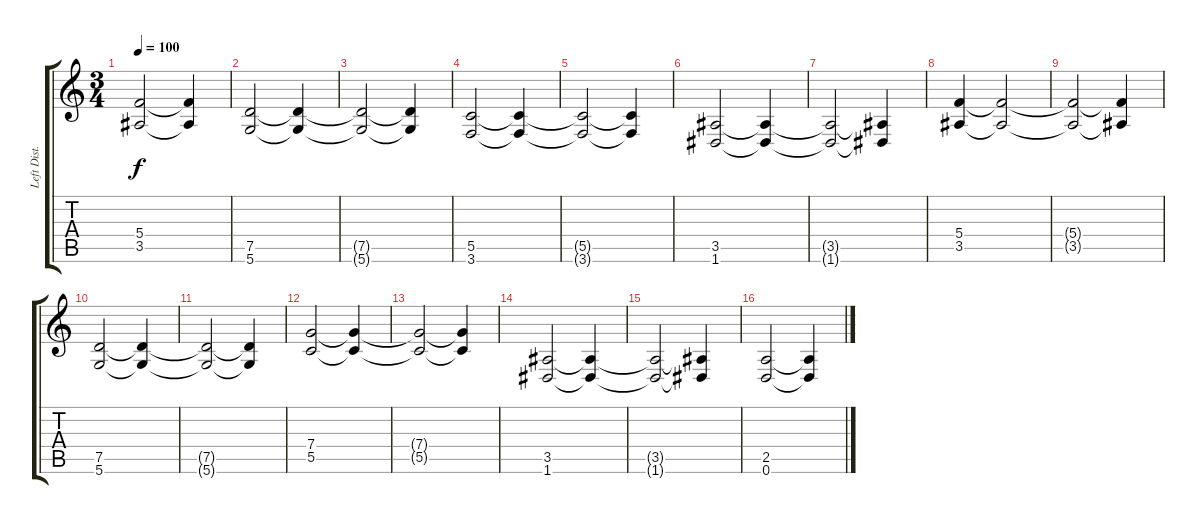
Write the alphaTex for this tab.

\track ("Left Dist. Guitar" "Left Dist.") {instrument distortionguitar}
\staff {score tabs}
\tuning (D4 A3 F3 C3 G2 D2) {hide}
\ts (3 4)
\tempo 100
\clef g2
\ks c
(5.4{t} 3.5{t}).2{dy f} (5.4{t} 3.5{t}).4 |
(7.5 5.6).2 (7.5{t} 5.6{t}).4 |
(7.5{t} 5.6{t}).2 (7.5{t} 5.6{t}).4 |
(5.5 3.6).2 (5.5{t} 3.6{t}).4 |
(5.5{t} 3.6{t}).2 (5.5{t} 3.6{t}).4 |
(3.5 1.6).2 (3.5{t} 1.6{t}).4 |
(3.5{t} 1.6{t}).2 (3.5{t} 1.6{t}).4 |
(5.4 3.5).4 (5.4{t} 3.5{t}).2 |
(5.4{t} 3.5{t}).2 (5.4{t} 3.5{t}).4 |
(7.5 5.6).2 (7.5{t} 5.6{t}).4 |
(7.5{t} 5.6{t}).2 (7.5{t} 5.6{t}).4 |
(7.4 5.5).2 (7.4{t} 5.5{t}).4 |
(7.4{t} 5.5{t}).2 (7.4{t} 5.5{t}).4 |
(3.5 1.6).2 (3.5{t} 1.6{t}).4 |
(3.5{t} 1.6{t}).2 (3.5{t} 1.6{t}).4 |
(2.5 0.6).2 (2.5{t} 0.6{t}).4
